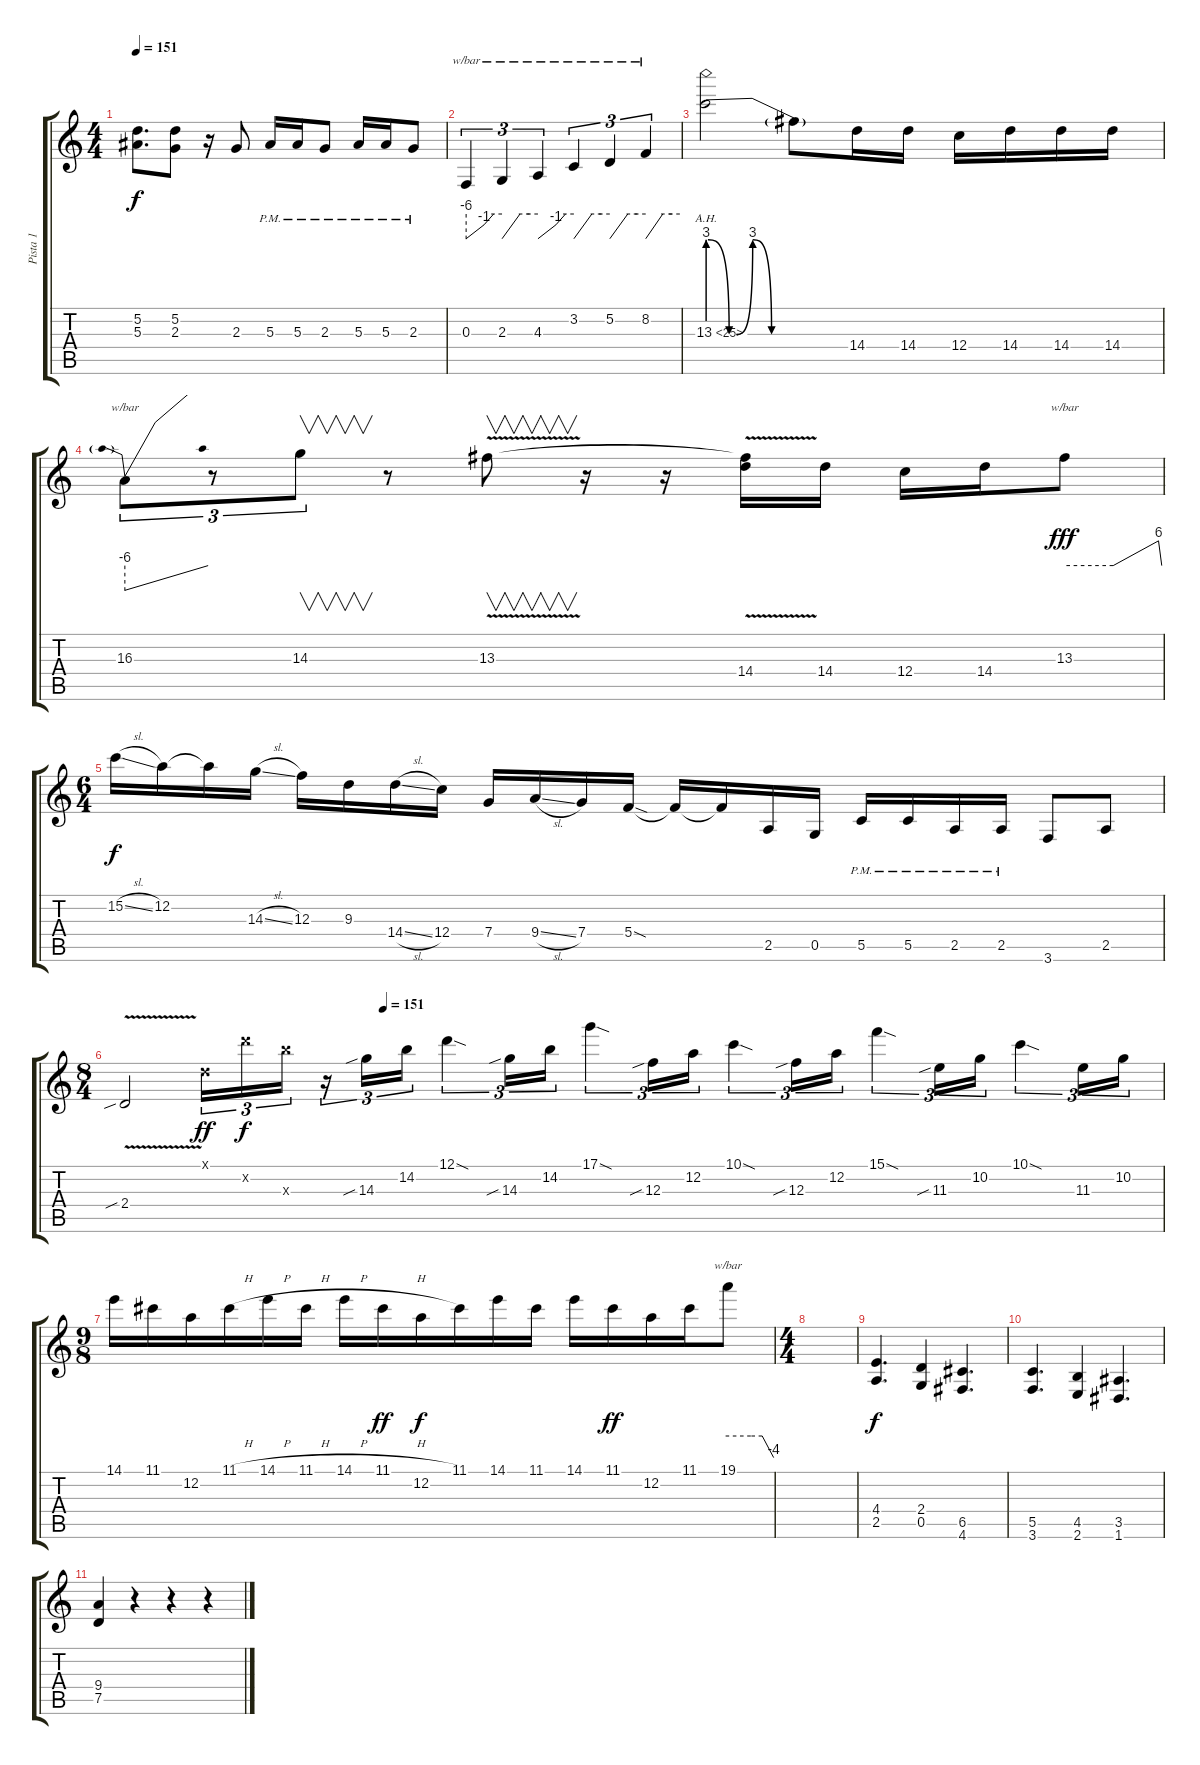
\track ("Pista 1" "Pista 1") {instrument distortionguitar}
\staff {score tabs}
\tuning (D4 A3 F3 C3 G2 D2) {hide}
\ts (4 4)
\tempo 151
\clef g2
\ks c
(5.2 5.3).8{d dy f} (5.2 2.3).8 r.16 2.3.8 5.3{pm}.16 5.3{pm}.16 2.3{pm}.8 5.3{pm}.16 5.3{pm}.16 2.3{pm}.8 |
0.3.4{tu (3 2) tbe (custom default 0 -24 30 -4 46 0 60 0)} 2.3.4{tu (3 2) tbe (custom default 0 -24 30 0 46 0 60 0)} 4.3.4{tu (3 2) tbe (custom default 0 -24 30 -4 46 0 60 0)} 3.2.4{tu (3 2) tbe (custom default 0 -24 30 0 46 0 60 0)} 5.2.4{tu (3 2) tbe (custom default 0 -24 30 0 46 0 60 0)} 8.2.4{tu (3 2) tbe (custom default 0 -24 30 0 46 0 60 0)} |
13.3{be (custom 0 12 9 0 12 0 19 12 27 0 35 0 45 0 60 0) ah 12}.2 13.3{t}.8 14.4.16 14.4.16 12.4.16 14.4.16 14.4.16 14.4.16 |
16.3.8{tu (3 2) tbe (predivedive default 0 -24 60 0)} r.8{tu (3 2)} 14.3.8{v tu (3 2)} r.8 13.3{v}.8{v} r.16 r.16 (13.3{t} 14.4).16 14.4.16 12.4.16 14.4.16 13.3.8{tbe (custom default 0 0 30 0 58 24 60 0) dy fff} |
\ts (6 4)
15.2{sl}.16{dy f} 12.2.16 12.2{t}.16 14.3{sl}.16 12.3.16 9.3.16 14.4{sl}.16 12.4.16 7.4.16 9.4{sl}.16 7.4.16 5.4{sod}.16 5.4{t}.16 5.4{t}.16 2.5.16 0.5.16 5.5{pm}.16 5.5{pm}.16 2.5{pm}.16 2.5{pm}.16 3.6.8 2.5.8 |
\ts (8 4)
\tempo (151 0.25)
2.4{v sib}.2 0.1{x}.16{tu (3 2) dy ff balance 0 instrument distortionguitar} 17.2{x}.16{tu (3 2) dy f} 18.3{x}.16{tu (3 2)} r.16{tu (3 2)} 14.3{sib}.16{tu (3 2)} 14.2.16{tu (3 2)} 12.1{sod}.4{tu (3 2)} 14.3{sib}.16{tu (3 2)} 14.2.16{tu (3 2)} 17.1{sod}.4{tu (3 2)} 12.3{sib}.16{tu (3 2)} 12.2.16{tu (3 2)} 10.1{sod}.4{tu (3 2)} 12.3{sib}.16{tu (3 2)} 12.2.16{tu (3 2)} 15.1{sod}.4{tu (3 2)} 11.3{sib}.16{tu (3 2)} 10.2.16{tu (3 2)} 10.1{sod}.4{tu (3 2)} 11.3.16{tu (3 2)} 10.2.16{tu (3 2)} |
\ts (9 8)
14.1.16{instrument distortionguitar} 11.1.16 12.2.16 11.1{h}.16 14.1{h}.16 11.1{h}.16 14.1{h}.16 11.1{h}.16{dy ff} 12.2.16{dy f} 11.1.16 14.1.16 11.1.16 14.1.16 11.1.16{dy ff} 12.2.16 11.1.16 19.1.8{tbe (custom default 0 0 30 0 45 0 60 -16)} |
\ts (4 4)
|
(4.4 2.5).4{d dy f balance 16} (2.4 0.5).4 (6.5 4.6).4{d} |
(5.5 3.6).4{d} (4.5 2.6).4 (3.5 1.6).4{d} |
(9.4 7.5).4 r.4 r.4 r.4
